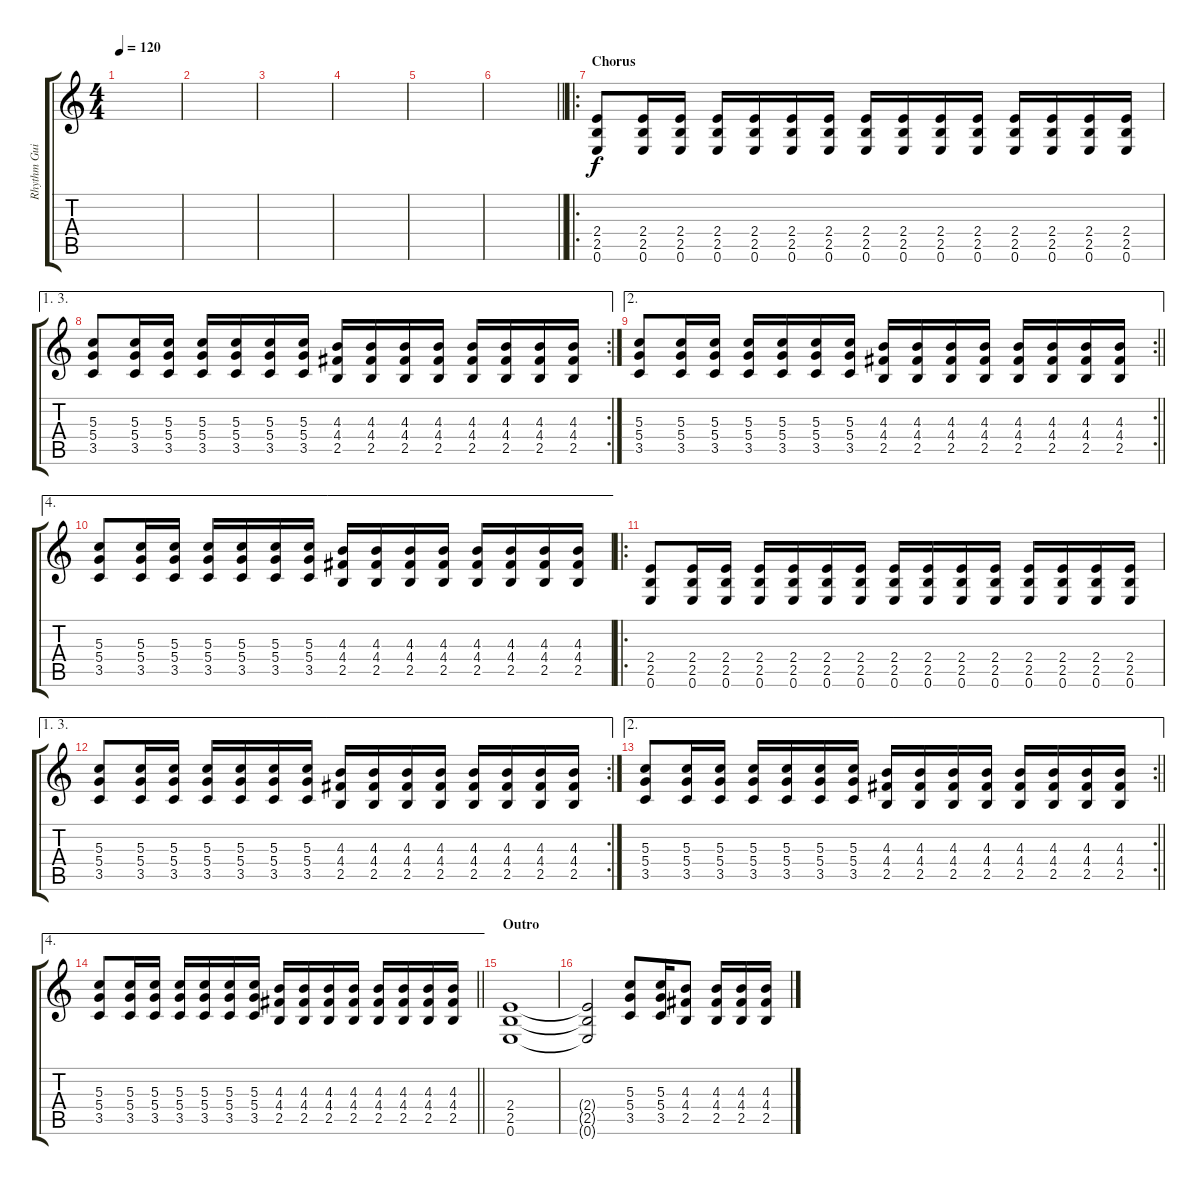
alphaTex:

\track ("Rhythm Guitar" "Rhythm Gui") {instrument distortionguitar}
\staff {score tabs}
\tuning (E4 B3 G3 D3 A2 E2) {hide}
\ts (4 4)
\tempo 120
\clef g2
\ks c
|
|
|
|
|
\barLineRight lightlight
|
\ro
\section ("" "Chorus")
(2.4 2.5 0.6).8 (2.4 2.5 0.6).16 (2.4 2.5 0.6).16 (2.4 2.5 0.6).16 (2.4 2.5 0.6).16 (2.4 2.5 0.6).16 (2.4 2.5 0.6).16 (2.4 2.5 0.6).16 (2.4 2.5 0.6).16 (2.4 2.5 0.6).16 (2.4 2.5 0.6).16 (2.4 2.5 0.6).16 (2.4 2.5 0.6).16 (2.4 2.5 0.6).16 (2.4 2.5 0.6).16 |
\ae (1 3)
\rc 2
(5.3 5.4 3.5).8 (5.3 5.4 3.5).16 (5.3 5.4 3.5).16 (5.3 5.4 3.5).16 (5.3 5.4 3.5).16 (5.3 5.4 3.5).16 (5.3 5.4 3.5).16 (4.3 4.4 2.5).16 (4.3 4.4 2.5).16 (4.3 4.4 2.5).16 (4.3 4.4 2.5).16 (4.3 4.4 2.5).16 (4.3 4.4 2.5).16 (4.3 4.4 2.5).16 (4.3 4.4 2.5).16 |
\ae 2
\rc 2
\barLineRight lightlight
(5.3 5.4 3.5).8 (5.3 5.4 3.5).16 (5.3 5.4 3.5).16 (5.3 5.4 3.5).16 (5.3 5.4 3.5).16 (5.3 5.4 3.5).16 (5.3 5.4 3.5).16 (4.3 4.4 2.5).16 (4.3 4.4 2.5).16 (4.3 4.4 2.5).16 (4.3 4.4 2.5).16 (4.3 4.4 2.5).16 (4.3 4.4 2.5).16 (4.3 4.4 2.5).16 (4.3 4.4 2.5).16 |
\ae 4
(5.3 5.4 3.5).8 (5.3 5.4 3.5).16 (5.3 5.4 3.5).16 (5.3 5.4 3.5).16 (5.3 5.4 3.5).16 (5.3 5.4 3.5).16 (5.3 5.4 3.5).16 (4.3 4.4 2.5).16 (4.3 4.4 2.5).16 (4.3 4.4 2.5).16 (4.3 4.4 2.5).16 (4.3 4.4 2.5).16 (4.3 4.4 2.5).16 (4.3 4.4 2.5).16 (4.3 4.4 2.5).16 |
\ro
(2.4 2.5 0.6).8 (2.4 2.5 0.6).16 (2.4 2.5 0.6).16 (2.4 2.5 0.6).16 (2.4 2.5 0.6).16 (2.4 2.5 0.6).16 (2.4 2.5 0.6).16 (2.4 2.5 0.6).16 (2.4 2.5 0.6).16 (2.4 2.5 0.6).16 (2.4 2.5 0.6).16 (2.4 2.5 0.6).16 (2.4 2.5 0.6).16 (2.4 2.5 0.6).16 (2.4 2.5 0.6).16 |
\ae (1 3)
\rc 2
(5.3 5.4 3.5).8 (5.3 5.4 3.5).16 (5.3 5.4 3.5).16 (5.3 5.4 3.5).16 (5.3 5.4 3.5).16 (5.3 5.4 3.5).16 (5.3 5.4 3.5).16 (4.3 4.4 2.5).16 (4.3 4.4 2.5).16 (4.3 4.4 2.5).16 (4.3 4.4 2.5).16 (4.3 4.4 2.5).16 (4.3 4.4 2.5).16 (4.3 4.4 2.5).16 (4.3 4.4 2.5).16 |
\ae 2
\rc 2
\barLineRight lightlight
(5.3 5.4 3.5).8 (5.3 5.4 3.5).16 (5.3 5.4 3.5).16 (5.3 5.4 3.5).16 (5.3 5.4 3.5).16 (5.3 5.4 3.5).16 (5.3 5.4 3.5).16 (4.3 4.4 2.5).16 (4.3 4.4 2.5).16 (4.3 4.4 2.5).16 (4.3 4.4 2.5).16 (4.3 4.4 2.5).16 (4.3 4.4 2.5).16 (4.3 4.4 2.5).16 (4.3 4.4 2.5).16 |
\ae 4
\barLineRight lightlight
(5.3 5.4 3.5).8 (5.3 5.4 3.5).16 (5.3 5.4 3.5).16 (5.3 5.4 3.5).16 (5.3 5.4 3.5).16 (5.3 5.4 3.5).16 (5.3 5.4 3.5).16 (4.3 4.4 2.5).16 (4.3 4.4 2.5).16 (4.3 4.4 2.5).16 (4.3 4.4 2.5).16 (4.3 4.4 2.5).16 (4.3 4.4 2.5).16 (4.3 4.4 2.5).16 (4.3 4.4 2.5).16 |
\section ("" "Outro")
(2.4 2.5 0.6).1 |
(2.4{t} 2.5{t} 0.6{t}).2 (5.3 5.4 3.5).8 (5.3 5.4 3.5).16 (4.3 4.4 2.5).8 (4.3 4.4 2.5).16 (4.3 4.4 2.5).16 (4.3 4.4 2.5).16
